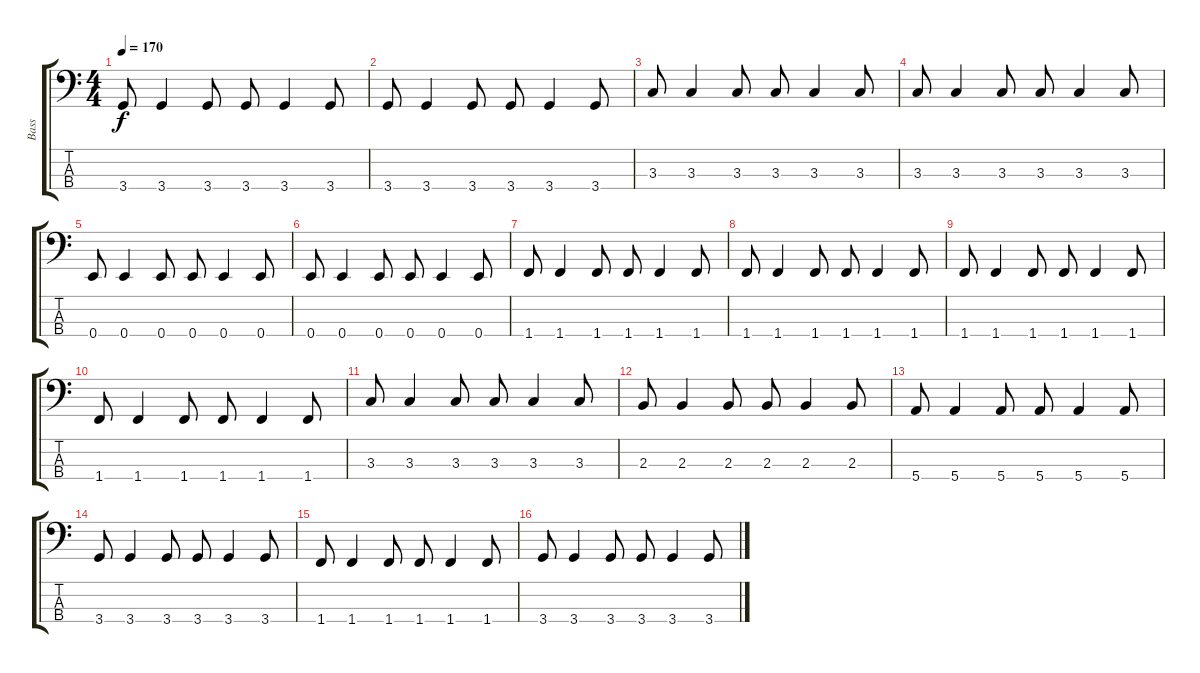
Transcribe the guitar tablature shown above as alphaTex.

\track ("Bass" "Bass") {instrument electricbasspick}
\staff {score tabs}
\tuning (G2 D2 A1 E1) {hide}
\ts (4 4)
\tempo 170
\clef f4
\ks c
3.4.8{dy f} 3.4.4 3.4.8 3.4.8 3.4.4 3.4.8 |
3.4.8 3.4.4 3.4.8 3.4.8 3.4.4 3.4.8 |
3.3.8 3.3.4 3.3.8 3.3.8 3.3.4 3.3.8 |
3.3.8 3.3.4 3.3.8 3.3.8 3.3.4 3.3.8 |
0.4.8 0.4.4 0.4.8 0.4.8 0.4.4 0.4.8 |
0.4.8 0.4.4 0.4.8 0.4.8 0.4.4 0.4.8 |
1.4.8 1.4.4 1.4.8 1.4.8 1.4.4 1.4.8 |
1.4.8 1.4.4 1.4.8 1.4.8 1.4.4 1.4.8 |
1.4.8 1.4.4 1.4.8 1.4.8 1.4.4 1.4.8 |
1.4.8 1.4.4 1.4.8 1.4.8 1.4.4 1.4.8 |
3.3.8 3.3.4 3.3.8 3.3.8 3.3.4 3.3.8 |
2.3.8 2.3.4 2.3.8 2.3.8 2.3.4 2.3.8 |
5.4.8 5.4.4 5.4.8 5.4.8 5.4.4 5.4.8 |
3.4.8 3.4.4 3.4.8 3.4.8 3.4.4 3.4.8 |
1.4.8 1.4.4 1.4.8 1.4.8 1.4.4 1.4.8 |
3.4.8 3.4.4 3.4.8 3.4.8 3.4.4 3.4.8
